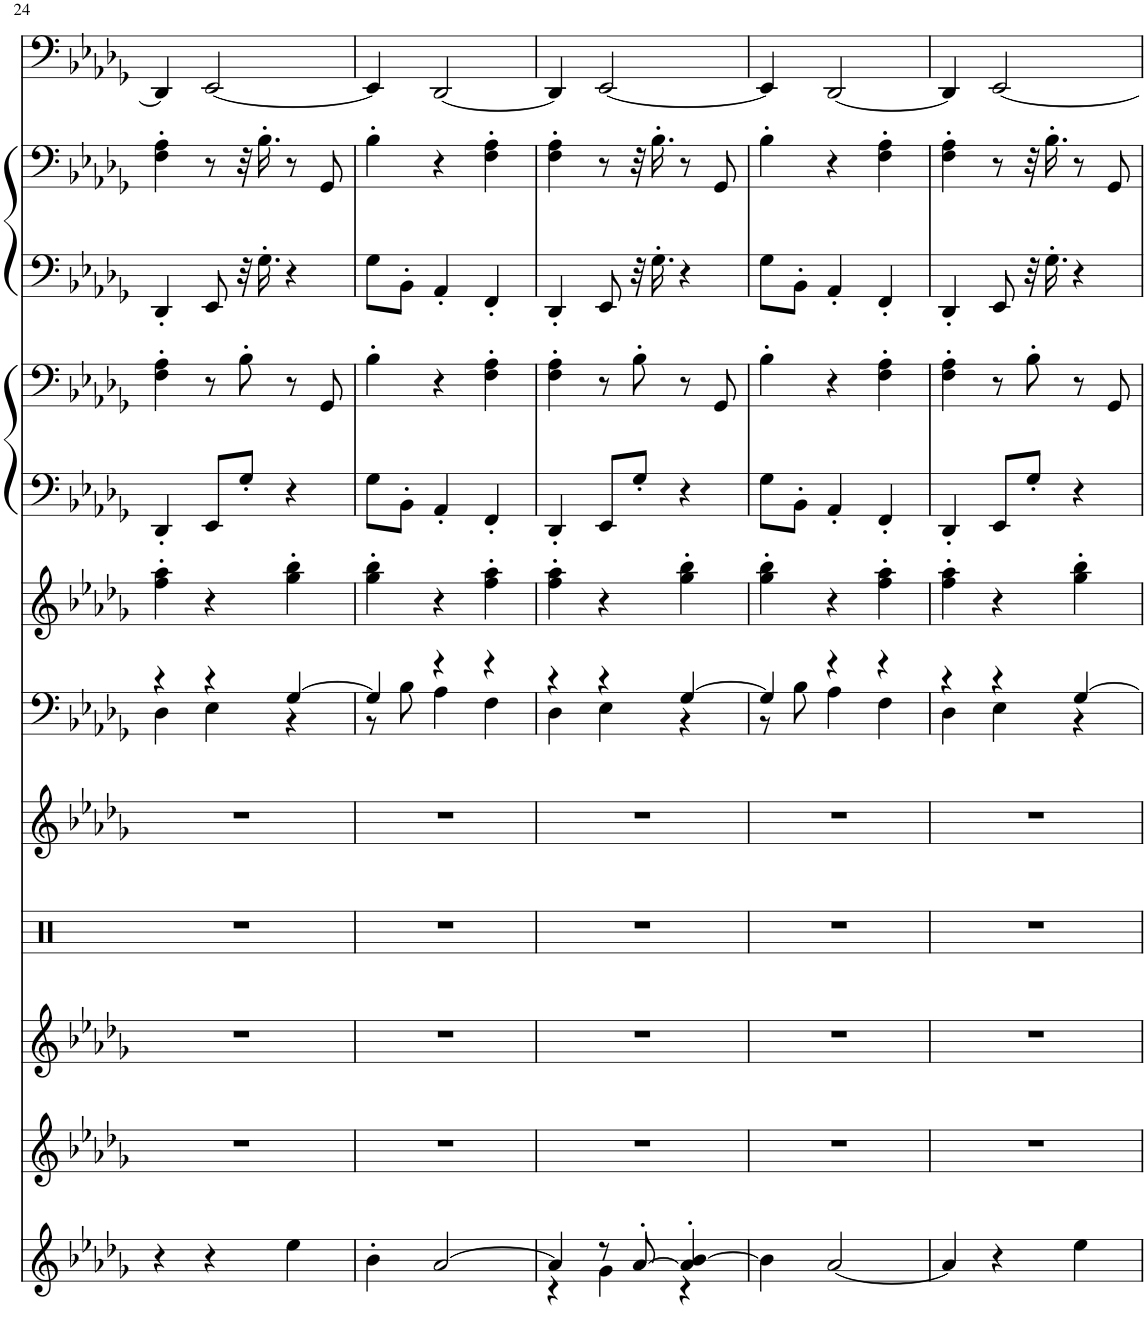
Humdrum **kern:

**kern	**kern	**kern	**kern	**kern	**kern	**kern	**kern	**kern	**kern	**kern	**kern
*part10	*part9	*part8	*part7	*part6	*part5	*part4	*part3	*part3	*part2	*part2	*part1
*staff12	*staff11	*staff10	*staff9	*staff8	*staff7	*staff6	*staff5	*staff4	*staff3	*staff2	*staff1
*I"Alto Sax, ru@euronet.nl	*I"Flute, Ron Uiterwijk	*I"Clarinet, Converted to XG	*I"Percussion	*I"Jazz Guitar	*I"E.Piano 2	*I"Clav.	*I"Harpsichord	*	*I"Harpsichord	*	*I"Fretless Bass
*I'A Sax	*I'Fl	*I'Cl	*	*	*I'E.Pno	*I'Clv	*I'Hpschd	*	*I'Hpschd	*	*
!!LO:PB:g=z
*clefG2	*clefG2	*clefG2	*clefX	*clefG2	*clefF4	*clefG2	*clefF4	*clefF4	*clefF4	*clefF4	*clefF4
*Trd5c9	*	*Trd1c2	*	*	*	*	*	*	*	*	*
*k[b-e-a-d-g-]	*k[b-e-a-d-g-]	*k[b-e-a-d-g-]	*k[]	*k[b-e-a-d-g-]	*k[b-e-a-d-g-]	*k[b-e-a-d-g-]	*k[b-e-a-d-g-]	*k[b-e-a-d-g-]	*k[b-e-a-d-g-]	*k[b-e-a-d-g-]	*k[b-e-a-d-g-]
*M3/4	*M3/4	*M3/4	*M3/4	*M3/4	*M3/4	*M3/4	*M3/4	*M3/4	*M3/4	*M3/4	*M3/4
=24	=24	=24	=24	=24	=24	=24	=24	=24	=24	=24	=24
*	*	*	*	*	*^	*	*	*	*	*	*
4r	2.r	2.r	2.r	2.r	4r	4D-\	4ff\' 4aa-\'	4DD-'/	4F\' 4A-\'	4DD-'/	4F\' 4A-\'	4DD-/]
4r	.	.	.	.	4r	4E-\	4r	8EE-/L	8r	8EE-/	8r	[2EE-/
.	.	.	.	.	.	.	.	8G-'/J	8B-'\	32r	32r	.
.	.	.	.	.	.	.	.	.	.	16.G-'\	16.B-'\	.
4ee-\	.	.	.	.	[4G-/	4r	4gg-\' 4bb-\'	4r	8r	4r	8r	.
.	.	.	.	.	.	.	.	.	8GG-/	.	8GG-/	.
=25	=25	=25	=25	=25	=25	=25	=25	=25	=25	=25	=25	=25
4b-'\	2.r	2.r	2.r	2.r	4G-/]	8r	4gg-\' 4bb-\'	8G-\L	4B-'\	8G-\L	4B-'\	4EE-/]
.	.	.	.	.	.	8B-\	.	8BB-'\J	.	8BB-'\J	.	.
[2a-/	.	.	.	.	4r	4A-\	4r	4AA-'/	4r	4AA-'/	4r	[2DD-/
.	.	.	.	.	4r	4F\	4ff\' 4aa-\'	4FF'/	4F\' 4A-\'	4FF'/	4F\' 4A-\'	.
=26	=26	=26	=26	=26	=26	=26	=26	=26	=26	=26	=26	=26
*^	*	*	*	*	*	*	*	*	*	*	*	*
4a-/]	4r	2.r	2.r	2.r	2.r	4r	4D-\	4ff\' 4aa-\'	4DD-'/	4F\' 4A-\'	4DD-'/	4F\' 4A-\'	4DD-/]
8r	4g-\	.	.	.	.	4r	4E-\	4r	8EE-/L	8r	8EE-/	8r	[2EE-/
[8a-'/	.	.	.	.	.	.	.	.	8G-'/J	8B-'\	32r	32r	.
.	.	.	.	.	.	.	.	.	.	.	16.G-'\	16.B-'\	.
4a-/]' [4b-/'	4r	.	.	.	.	[4G-/	4r	4gg-\' 4bb-\'	4r	8r	4r	8r	.
.	.	.	.	.	.	.	.	.	.	8GG-/	.	8GG-/	.
*v	*v	*	*	*	*	*	*	*	*	*	*	*	*
=27	=27	=27	=27	=27	=27	=27	=27	=27	=27	=27	=27	=27
4b-\]	2.r	2.r	2.r	2.r	4G-/]	8r	4gg-\' 4bb-\'	8G-\L	4B-'\	8G-\L	4B-'\	4EE-/]
.	.	.	.	.	.	8B-\	.	8BB-'\J	.	8BB-'\J	.	.
[2a-/	.	.	.	.	4r	4A-\	4r	4AA-'/	4r	4AA-'/	4r	[2DD-/
.	.	.	.	.	4r	4F\	4ff\' 4aa-\'	4FF'/	4F\' 4A-\'	4FF'/	4F\' 4A-\'	.
=28	=28	=28	=28	=28	=28	=28	=28	=28	=28	=28	=28	=28
4a-/]	2.r	2.r	2.r	2.r	4r	4D-\	4ff\' 4aa-\'	4DD-'/	4F\' 4A-\'	4DD-'/	4F\' 4A-\'	4DD-/]
4r	.	.	.	.	4r	4E-\	4r	8EE-/L	8r	8EE-/	8r	[2EE-/
.	.	.	.	.	.	.	.	8G-'/J	8B-'\	32r	32r	.
.	.	.	.	.	.	.	.	.	.	16.G-'\	16.B-'\	.
4ee-\	.	.	.	.	[4G-/	4r	4gg-\' 4bb-\'	4r	8r	4r	8r	.
.	.	.	.	.	.	.	.	.	8GG-/	.	8GG-/	.
*	*	*	*	*	*v	*v	*	*	*	*	*	*
=	=	=	=	=	=	=	=	=	=	=	=
*-	*-	*-	*-	*-	*-	*-	*-	*-	*-	*-	*-
